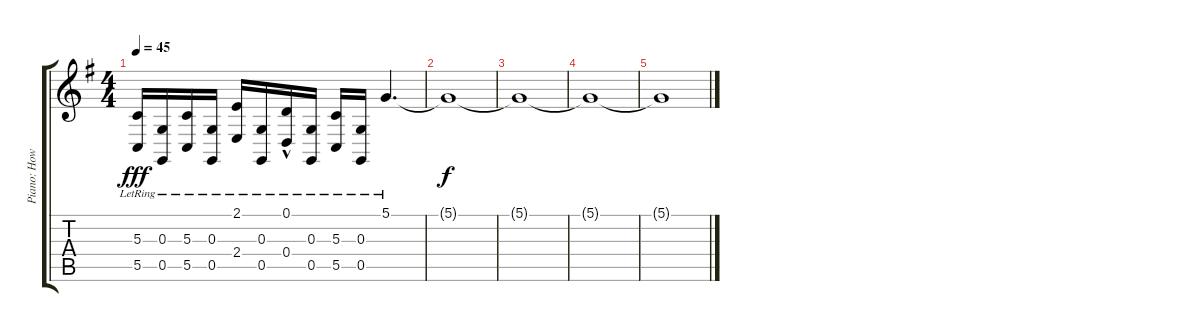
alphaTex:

\track ("Piano: Howard" "Piano: How") {instrument brightacousticpiano}
\staff {score tabs}
\tuning (D4 B3 G3 D3 G2 D2) {hide}
\ts (4 4)
\tempo 45
\clef g2
\ks g
(5.3{lr} 5.5{lr}).16{dy fff} (0.3{lr} 0.5{lr}).16 (5.3{lr} 5.5{lr}).16 (0.3{lr} 0.5{lr}).16 (2.1{lr} 2.4{lr}).16 (0.3{lr} 0.5{lr}).16 (0.1{lr} 0.4{hac lr}).16 (0.3{lr} 0.5{lr}).16 (5.3{lr} 5.5{lr}).16 (0.3{lr} 0.5{lr}).16 5.1{lr}.4{d} |
5.1{t}.1{dy f} |
5.1{t}.1 |
5.1{t}.1 |
5.1{t}.1
